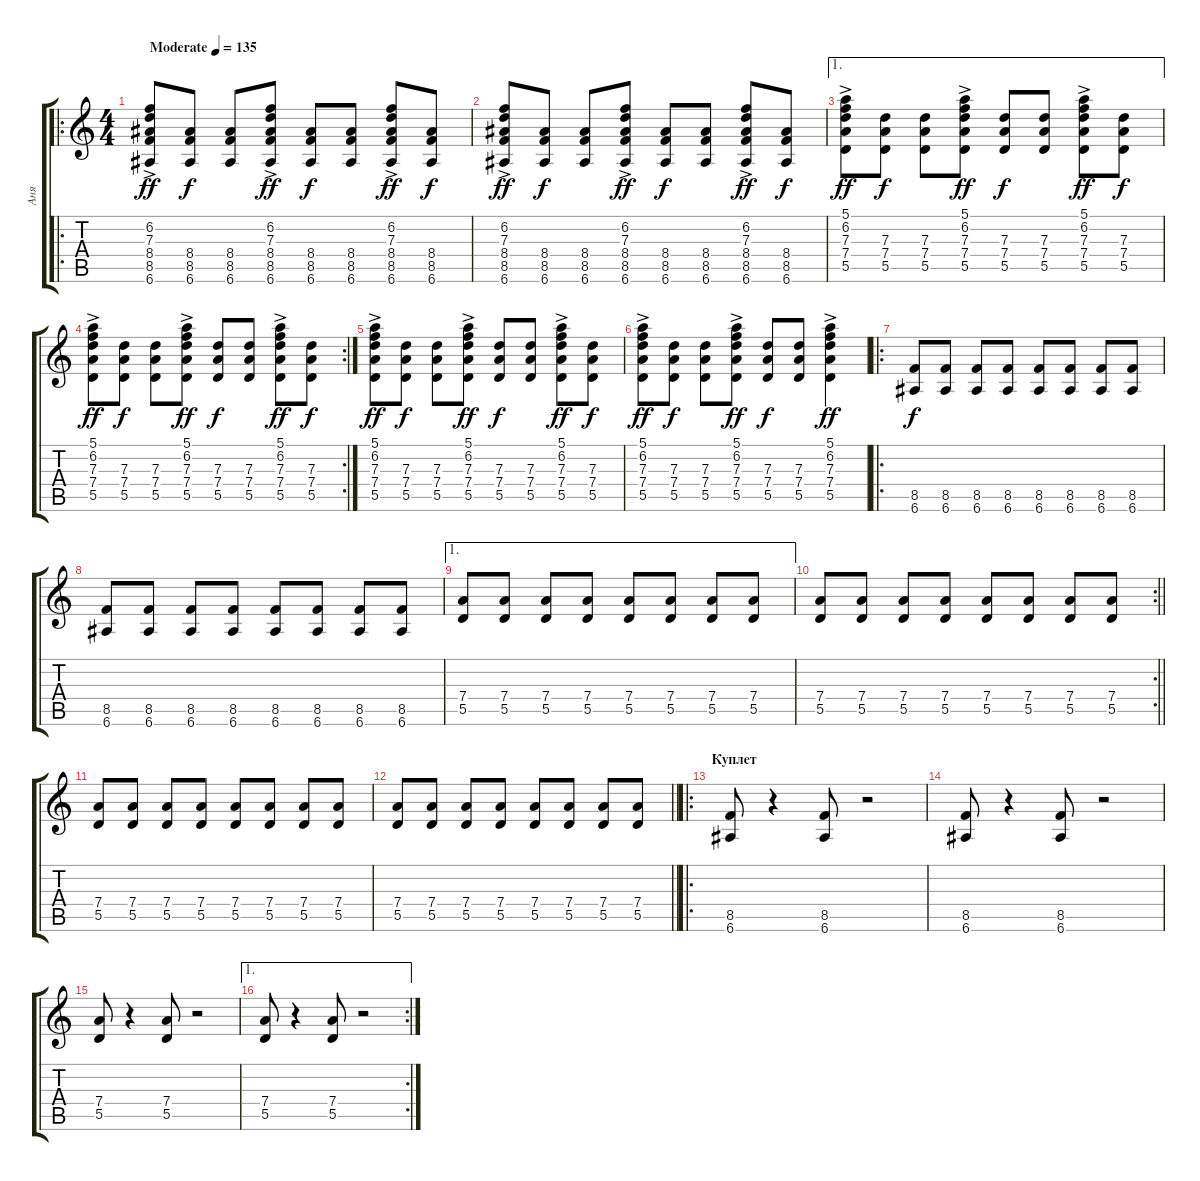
\track ("Аня" "Аня") {instrument acousticguitarsteel}
\staff {score tabs}
\tuning (E4 B3 G3 D3 A2 E2) {hide}
\ro
\ts (4 4)
\tempo (135 "Moderate")
\clef g2
\ks c
(6.2{ac} 7.3{ac} 8.4{ac} 8.5{ac} 6.6{ac}).8{dy ff instrument acousticguitarsteel} (8.4 8.5 6.6).8{dy f} (8.4 8.5 6.6).8 (6.2{ac} 7.3{ac} 8.4{ac} 8.5{ac} 6.6{ac}).8{dy ff} (8.4 8.5 6.6).8{dy f} (8.4 8.5 6.6).8 (6.2{ac} 7.3{ac} 8.4{ac} 8.5{ac} 6.6{ac}).8{dy ff} (8.4 8.5 6.6).8{dy f} |
(6.2{ac} 7.3{ac} 8.4{ac} 8.5{ac} 6.6{ac}).8{dy ff} (8.4 8.5 6.6).8{dy f} (8.4 8.5 6.6).8 (6.2{ac} 7.3{ac} 8.4{ac} 8.5{ac} 6.6{ac}).8{dy ff} (8.4 8.5 6.6).8{dy f} (8.4 8.5 6.6).8 (6.2{ac} 7.3{ac} 8.4{ac} 8.5{ac} 6.6{ac}).8{dy ff} (8.4 8.5 6.6).8{dy f} |
\ae 1
(5.1{ac} 6.2{ac} 7.3{ac} 7.4{ac} 5.5{ac}).8{dy ff} (7.3 7.4 5.5).8{dy f} (7.3 7.4 5.5).8 (5.1{ac} 6.2{ac} 7.3{ac} 7.4{ac} 5.5{ac}).8{dy ff} (7.3 7.4 5.5).8{dy f} (7.3 7.4 5.5).8 (5.1{ac} 6.2{ac} 7.3{ac} 7.4{ac} 5.5{ac}).8{dy ff} (7.3 7.4 5.5).8{dy f} |
\rc 2
(5.1{ac} 6.2{ac} 7.3{ac} 7.4{ac} 5.5{ac}).8{dy ff} (7.3 7.4 5.5).8{dy f} (7.3 7.4 5.5).8 (5.1{ac} 6.2{ac} 7.3{ac} 7.4{ac} 5.5{ac}).8{dy ff} (7.3 7.4 5.5).8{dy f} (7.3 7.4 5.5).8 (5.1{ac} 6.2{ac} 7.3{ac} 7.4{ac} 5.5{ac}).8{dy ff} (7.3 7.4 5.5).8{dy f} |
(5.1{ac} 6.2{ac} 7.3{ac} 7.4{ac} 5.5{ac}).8{dy ff} (7.3 7.4 5.5).8{dy f} (7.3 7.4 5.5).8 (5.1{ac} 6.2{ac} 7.3{ac} 7.4{ac} 5.5{ac}).8{dy ff} (7.3 7.4 5.5).8{dy f} (7.3 7.4 5.5).8 (5.1{ac} 6.2{ac} 7.3{ac} 7.4{ac} 5.5{ac}).8{dy ff} (7.3 7.4 5.5).8{dy f} |
(5.1{ac} 6.2{ac} 7.3{ac} 7.4{ac} 5.5{ac}).8{dy ff} (7.3 7.4 5.5).8{dy f} (7.3 7.4 5.5).8 (5.1{ac} 6.2{ac} 7.3{ac} 7.4{ac} 5.5{ac}).8{dy ff} (7.3 7.4 5.5).8{dy f} (7.3 7.4 5.5).8 (5.1{ac} 6.2{ac} 7.3{ac} 7.4{ac} 5.5{ac}).4{dy ff} |
\ro
(8.5 6.6).8{dy f instrument overdrivenguitar} (8.5 6.6).8 (8.5 6.6).8 (8.5 6.6).8 (8.5 6.6).8 (8.5 6.6).8 (8.5 6.6).8 (8.5 6.6).8 |
(8.5 6.6).8 (8.5 6.6).8 (8.5 6.6).8 (8.5 6.6).8 (8.5 6.6).8 (8.5 6.6).8 (8.5 6.6).8 (8.5 6.6).8 |
\ae 1
(7.4 5.5).8 (7.4 5.5).8 (7.4 5.5).8 (7.4 5.5).8 (7.4 5.5).8 (7.4 5.5).8 (7.4 5.5).8 (7.4 5.5).8 |
\rc 2
\barLineRight lightlight
(7.4 5.5).8 (7.4 5.5).8 (7.4 5.5).8 (7.4 5.5).8 (7.4 5.5).8 (7.4 5.5).8 (7.4 5.5).8 (7.4 5.5).8 |
(7.4 5.5).8 (7.4 5.5).8 (7.4 5.5).8 (7.4 5.5).8 (7.4 5.5).8 (7.4 5.5).8 (7.4 5.5).8 (7.4 5.5).8 |
\barLineRight lightlight
(7.4 5.5).8 (7.4 5.5).8 (7.4 5.5).8 (7.4 5.5).8 (7.4 5.5).8 (7.4 5.5).8 (7.4 5.5).8 (7.4 5.5).8 |
\ro
\section ("" "Куплет")
(8.5 6.6).8 r.4 (8.5 6.6).8 r.2 |
(8.5 6.6).8 r.4 (8.5 6.6).8 r.2 |
(7.4 5.5).8 r.4 (7.4 5.5).8 r.2 |
\ae 1
\rc 2
(7.4 5.5).8 r.4 (7.4 5.5).8 r.2
